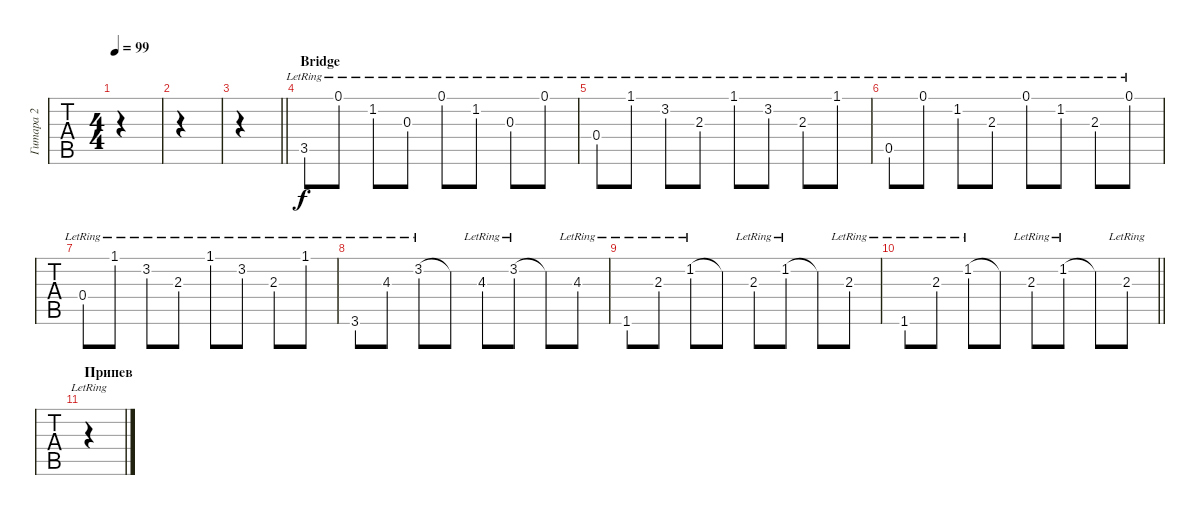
\track ("Гитара 2" "Гитара 2") {instrument electricguitarclean}
\staff {tabs}
\tuning (E4 B3 G3 D3 A2 E2) {hide}
\ts (4 4)
\tempo 99
\clef g2
\ks c
|
|
\barLineRight lightlight
|
\section ("" "Bridge")
3.5{lr}.8 0.1{lr}.8 1.2{lr}.8 0.3{lr}.8 0.1{lr}.8 1.2{lr}.8 0.3{lr}.8 0.1{lr}.8 |
0.4{lr}.8 1.1{lr}.8 3.2{lr}.8 2.3{lr}.8 1.1{lr}.8 3.2{lr}.8 2.3{lr}.8 1.1{lr}.8 |
0.5{lr}.8 0.1{lr}.8 1.2{lr}.8 2.3{lr}.8 0.1{lr}.8 1.2{lr}.8 2.3{lr}.8 0.1{lr}.8 |
0.4{lr}.8 1.1{lr}.8 3.2{lr}.8 2.3{lr}.8 1.1{lr}.8 3.2{lr}.8 2.3{lr}.8 1.1{lr}.8 |
3.6{lr}.8 4.3{lr}.8 3.2{lr}.8 3.2{t}.8 4.3{lr}.8 3.2{lr}.8 3.2{t}.8 4.3{lr}.8 |
1.6{lr}.8 2.3{lr}.8 1.2{lr}.8 1.2{t}.8 2.3{lr}.8 1.2{lr}.8 1.2{t}.8 2.3{lr}.8 |
\barLineRight lightlight
1.6{lr}.8 2.3{lr}.8 1.2{lr}.8 1.2{t}.8 2.3{lr}.8 1.2{lr}.8 1.2{t}.8 2.3{lr}.8 |
\section ("" "Припев")
